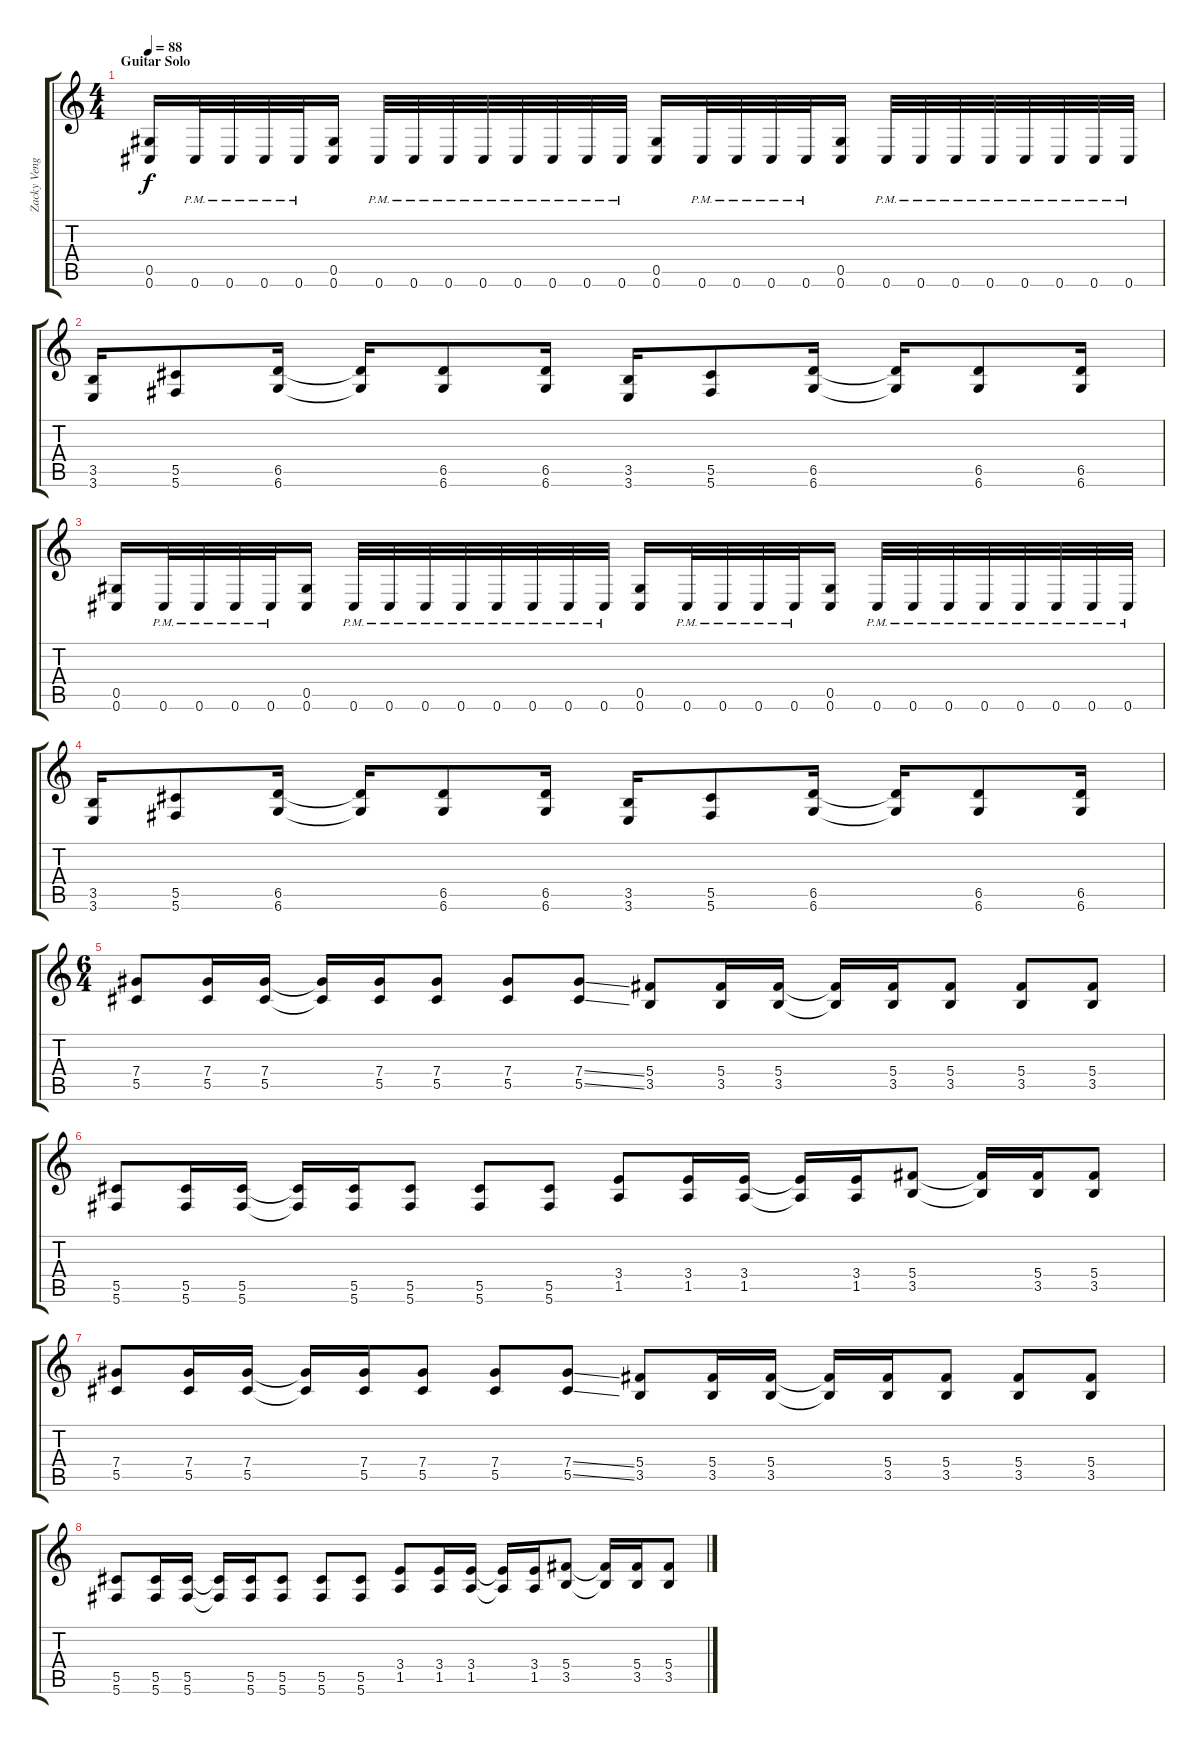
\track ("Zacky Vengeance (Rhythm)" "Zacky Veng") {instrument distortionguitar}
\staff {score tabs}
\tuning (Eb4 Bb3 Gb3 Db3 Ab2 Db2) {hide}
\ts (4 4)
\section ("" "Guitar Solo")
\tempo 88
\clef g2
\ks c
(0.5 0.6).16{dy f} 0.6{pm}.32 0.6{pm}.32 0.6{pm}.32 0.6{pm}.32 (0.5 0.6).16 0.6{pm}.32 0.6{pm}.32 0.6{pm}.32 0.6{pm}.32 0.6{pm}.32 0.6{pm}.32 0.6{pm}.32 0.6{pm}.32 (0.5 0.6).16 0.6{pm}.32 0.6{pm}.32 0.6{pm}.32 0.6{pm}.32 (0.5 0.6).16 0.6{pm}.32 0.6{pm}.32 0.6{pm}.32 0.6{pm}.32 0.6{pm}.32 0.6{pm}.32 0.6{pm}.32 0.6{pm}.32 |
(3.5 3.6).16 (5.5 5.6).8 (6.5 6.6).16 (6.5{t} 6.6{t}).16 (6.5 6.6).8 (6.5 6.6).16 (3.5 3.6).16 (5.5 5.6).8 (6.5 6.6).16 (6.5{t} 6.6{t}).16 (6.5 6.6).8 (6.5 6.6).16 |
(0.5 0.6).16 0.6{pm}.32 0.6{pm}.32 0.6{pm}.32 0.6{pm}.32 (0.5 0.6).16 0.6{pm}.32 0.6{pm}.32 0.6{pm}.32 0.6{pm}.32 0.6{pm}.32 0.6{pm}.32 0.6{pm}.32 0.6{pm}.32 (0.5 0.6).16 0.6{pm}.32 0.6{pm}.32 0.6{pm}.32 0.6{pm}.32 (0.5 0.6).16 0.6{pm}.32 0.6{pm}.32 0.6{pm}.32 0.6{pm}.32 0.6{pm}.32 0.6{pm}.32 0.6{pm}.32 0.6{pm}.32 |
(3.5 3.6).16 (5.5 5.6).8 (6.5 6.6).16 (6.5{t} 6.6{t}).16 (6.5 6.6).8 (6.5 6.6).16 (3.5 3.6).16 (5.5 5.6).8 (6.5 6.6).16 (6.5{t} 6.6{t}).16 (6.5 6.6).8 (6.5 6.6).16 |
\ts (6 4)
\section ("" "")
(7.4 5.5).8 (7.4 5.5).16 (7.4 5.5).16 (7.4{t} 5.5{t}).16 (7.4 5.5).16 (7.4 5.5).8 (7.4 5.5).8 (7.4{ss} 5.5{ss}).8 (5.4 3.5).8 (5.4 3.5).16 (5.4 3.5).16 (5.4{t} 3.5{t}).16 (5.4 3.5).16 (5.4 3.5).8 (5.4 3.5).8 (5.4 3.5).8 |
(5.5 5.6).8 (5.5 5.6).16 (5.5 5.6).16 (5.5{t} 5.6{t}).16 (5.5 5.6).16 (5.5 5.6).8 (5.5 5.6).8 (5.5 5.6).8 (3.4 1.5).8 (3.4 1.5).16 (3.4 1.5).16 (3.4{t} 1.5{t}).16 (3.4 1.5).16 (5.4 3.5).8 (5.4{t} 3.5{t}).16 (5.4 3.5).16 (5.4 3.5).8 |
(7.4 5.5).8 (7.4 5.5).16 (7.4 5.5).16 (7.4{t} 5.5{t}).16 (7.4 5.5).16 (7.4 5.5).8 (7.4 5.5).8 (7.4{ss} 5.5{ss}).8 (5.4 3.5).8 (5.4 3.5).16 (5.4 3.5).16 (5.4{t} 3.5{t}).16 (5.4 3.5).16 (5.4 3.5).8 (5.4 3.5).8 (5.4 3.5).8 |
(5.5 5.6).8 (5.5 5.6).16 (5.5 5.6).16 (5.5{t} 5.6{t}).16 (5.5 5.6).16 (5.5 5.6).8 (5.5 5.6).8 (5.5 5.6).8 (3.4 1.5).8 (3.4 1.5).16 (3.4 1.5).16 (3.4{t} 1.5{t}).16 (3.4 1.5).16 (5.4 3.5).8 (5.4{t} 3.5{t}).16 (5.4 3.5).16 (5.4 3.5).8
